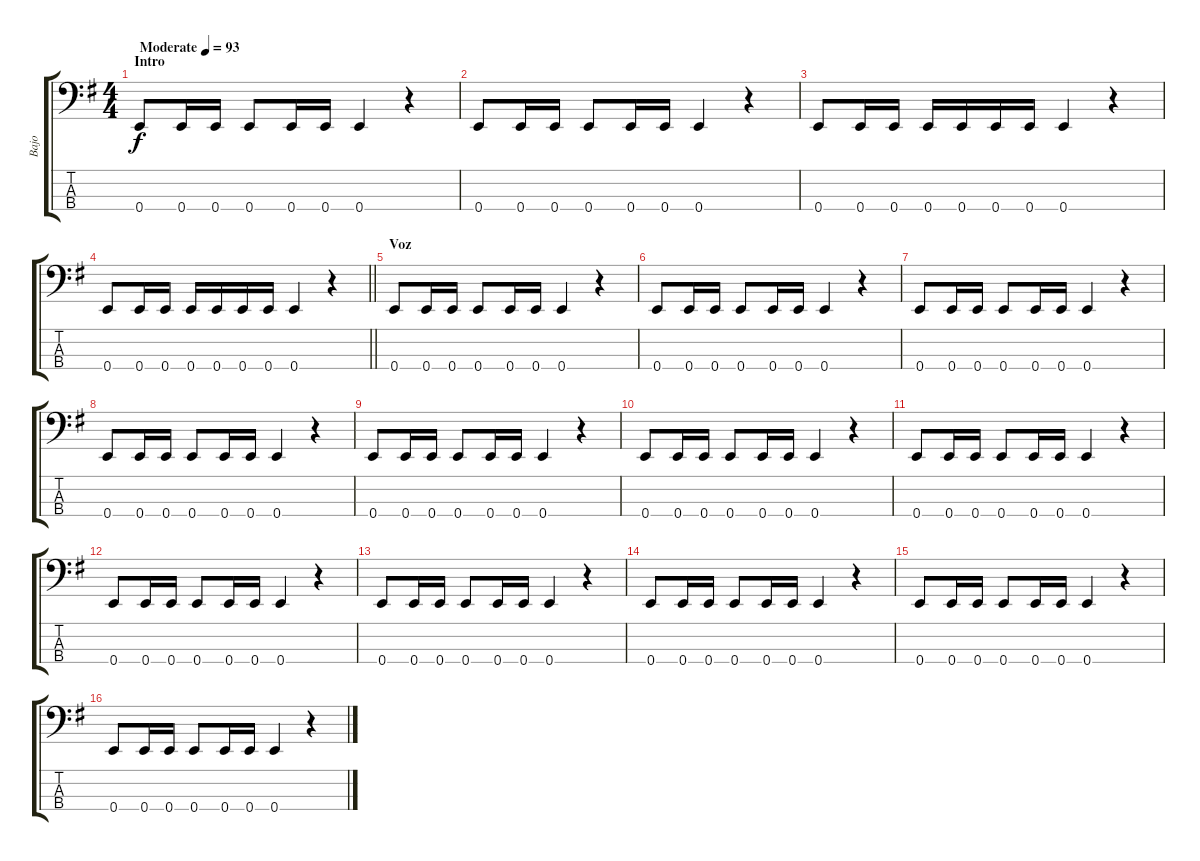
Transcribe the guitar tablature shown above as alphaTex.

\track ("Bajo" "Bajo") {instrument electricbasspick}
\staff {score tabs}
\tuning (G2 D2 A1 E1) {hide}
\ts (4 4)
\section ("" "Intro")
\tempo (93 "Moderate")
\clef f4
\ks eminor
0.4.8{dy f instrument electricbasspick} 0.4.16 0.4.16 0.4.8 0.4.16 0.4.16 0.4.4 r.4 |
0.4.8 0.4.16 0.4.16 0.4.8 0.4.16 0.4.16 0.4.4 r.4 |
0.4.8 0.4.16 0.4.16 0.4.16 0.4.16 0.4.16 0.4.16 0.4.4 r.4 |
\barLineRight lightlight
0.4.8 0.4.16 0.4.16 0.4.16 0.4.16 0.4.16 0.4.16 0.4.4 r.4 |
\section ("" "Voz")
0.4.8 0.4.16 0.4.16 0.4.8 0.4.16 0.4.16 0.4.4 r.4 |
0.4.8 0.4.16 0.4.16 0.4.8 0.4.16 0.4.16 0.4.4 r.4 |
0.4.8 0.4.16 0.4.16 0.4.8 0.4.16 0.4.16 0.4.4 r.4 |
0.4.8 0.4.16 0.4.16 0.4.8 0.4.16 0.4.16 0.4.4 r.4 |
0.4.8 0.4.16 0.4.16 0.4.8 0.4.16 0.4.16 0.4.4 r.4 |
0.4.8 0.4.16 0.4.16 0.4.8 0.4.16 0.4.16 0.4.4 r.4 |
0.4.8 0.4.16 0.4.16 0.4.8 0.4.16 0.4.16 0.4.4 r.4 |
0.4.8 0.4.16 0.4.16 0.4.8 0.4.16 0.4.16 0.4.4 r.4 |
0.4.8 0.4.16 0.4.16 0.4.8 0.4.16 0.4.16 0.4.4 r.4 |
0.4.8 0.4.16 0.4.16 0.4.8 0.4.16 0.4.16 0.4.4 r.4 |
0.4.8 0.4.16 0.4.16 0.4.8 0.4.16 0.4.16 0.4.4 r.4 |
0.4.8 0.4.16 0.4.16 0.4.8 0.4.16 0.4.16 0.4.4 r.4
